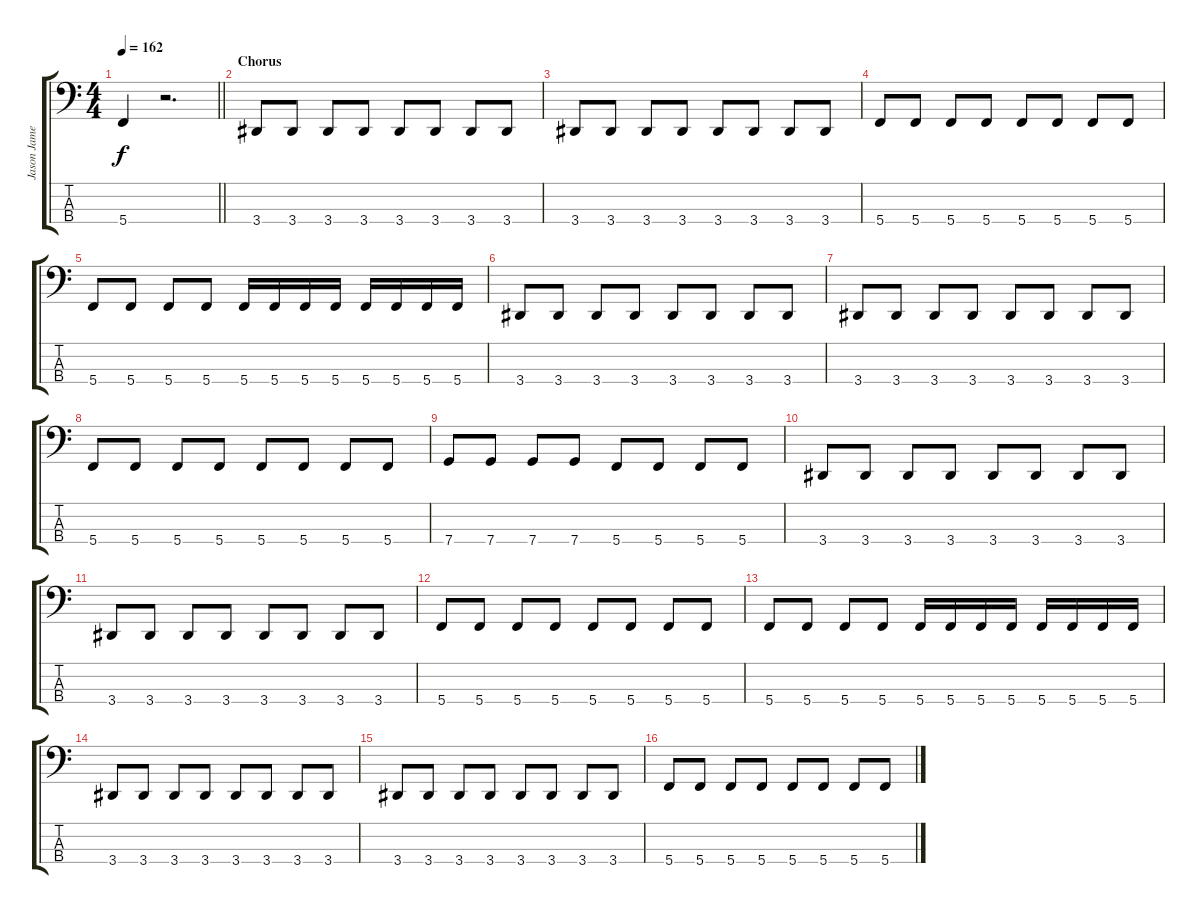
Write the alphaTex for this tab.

\track ("Jason James" "Jason Jame") {instrument electricbasspick}
\staff {score tabs}
\tuning (F2 C2 G1 C1) {hide}
\ts (4 4)
\tempo 162
\clef f4
\barLineRight lightlight
\ks c
5.4.4{dy f} r.2{d} |
\section ("" "Chorus")
3.4.8 3.4.8 3.4.8 3.4.8 3.4.8 3.4.8 3.4.8 3.4.8 |
3.4.8 3.4.8 3.4.8 3.4.8 3.4.8 3.4.8 3.4.8 3.4.8 |
5.4.8 5.4.8 5.4.8 5.4.8 5.4.8 5.4.8 5.4.8 5.4.8 |
5.4.8 5.4.8 5.4.8 5.4.8 5.4.16 5.4.16 5.4.16 5.4.16 5.4.16 5.4.16 5.4.16 5.4.16 |
3.4.8 3.4.8 3.4.8 3.4.8 3.4.8 3.4.8 3.4.8 3.4.8 |
3.4.8 3.4.8 3.4.8 3.4.8 3.4.8 3.4.8 3.4.8 3.4.8 |
5.4.8 5.4.8 5.4.8 5.4.8 5.4.8 5.4.8 5.4.8 5.4.8 |
7.4.8 7.4.8 7.4.8 7.4.8 5.4.8 5.4.8 5.4.8 5.4.8 |
3.4.8 3.4.8 3.4.8 3.4.8 3.4.8 3.4.8 3.4.8 3.4.8 |
3.4.8 3.4.8 3.4.8 3.4.8 3.4.8 3.4.8 3.4.8 3.4.8 |
5.4.8 5.4.8 5.4.8 5.4.8 5.4.8 5.4.8 5.4.8 5.4.8 |
5.4.8 5.4.8 5.4.8 5.4.8 5.4.16 5.4.16 5.4.16 5.4.16 5.4.16 5.4.16 5.4.16 5.4.16 |
3.4.8 3.4.8 3.4.8 3.4.8 3.4.8 3.4.8 3.4.8 3.4.8 |
3.4.8 3.4.8 3.4.8 3.4.8 3.4.8 3.4.8 3.4.8 3.4.8 |
5.4.8 5.4.8 5.4.8 5.4.8 5.4.8 5.4.8 5.4.8 5.4.8
